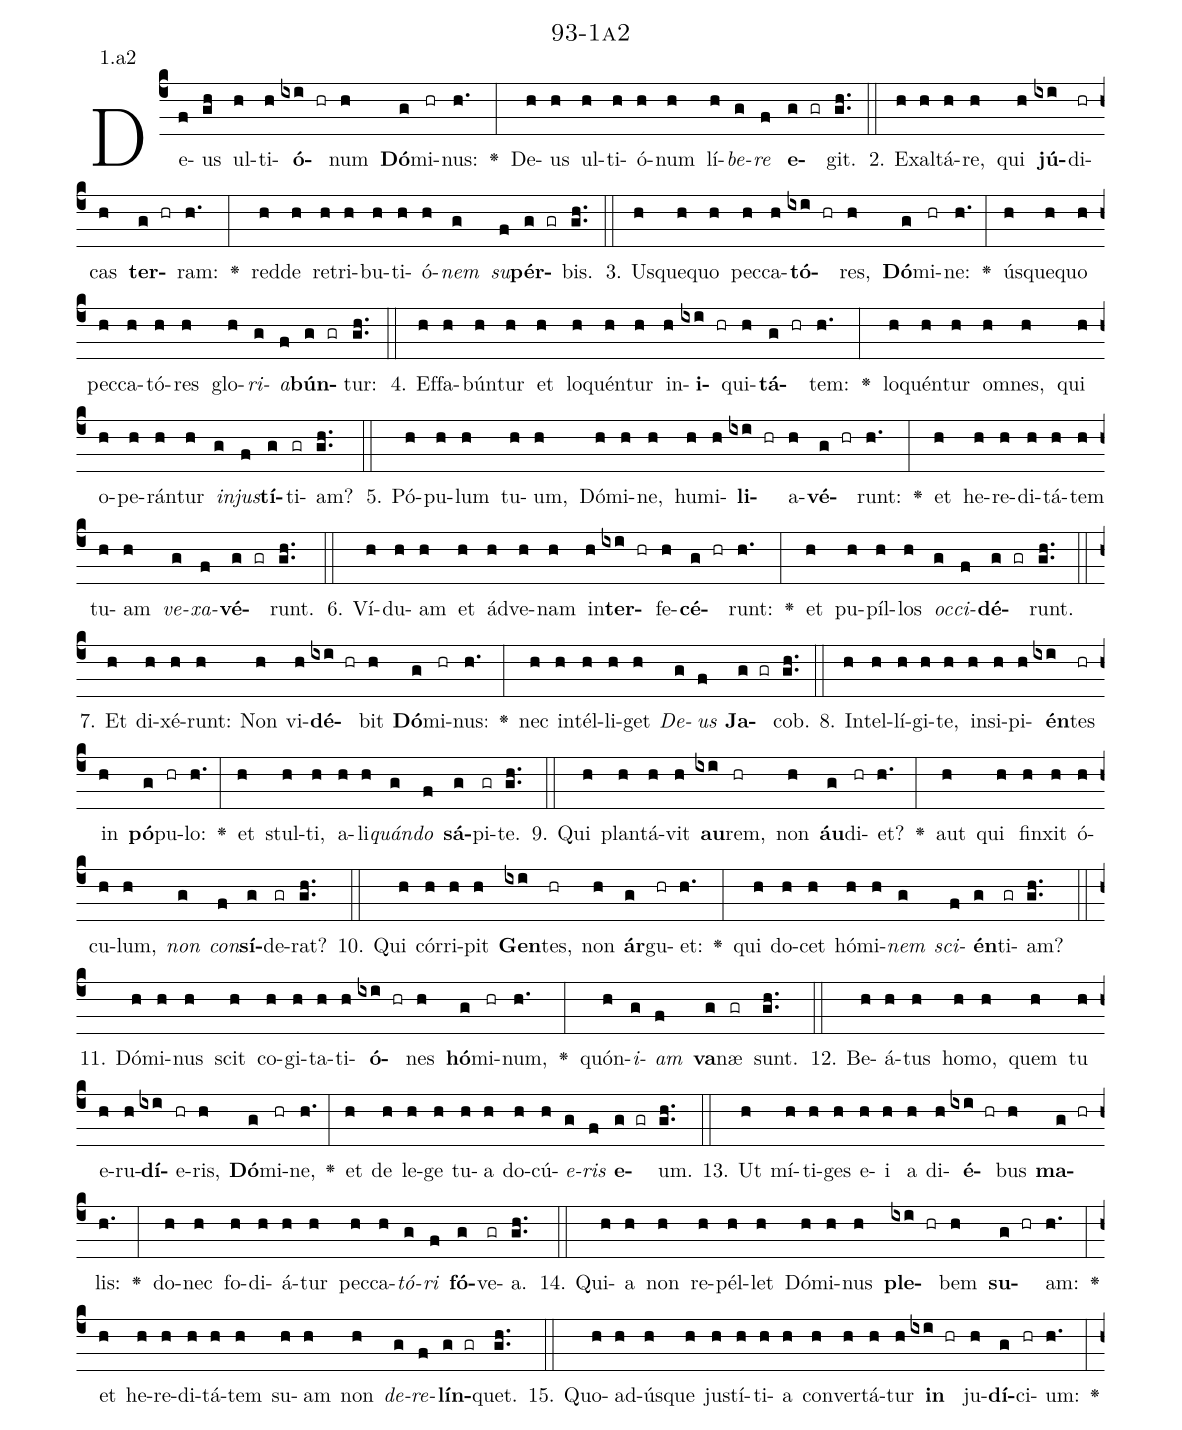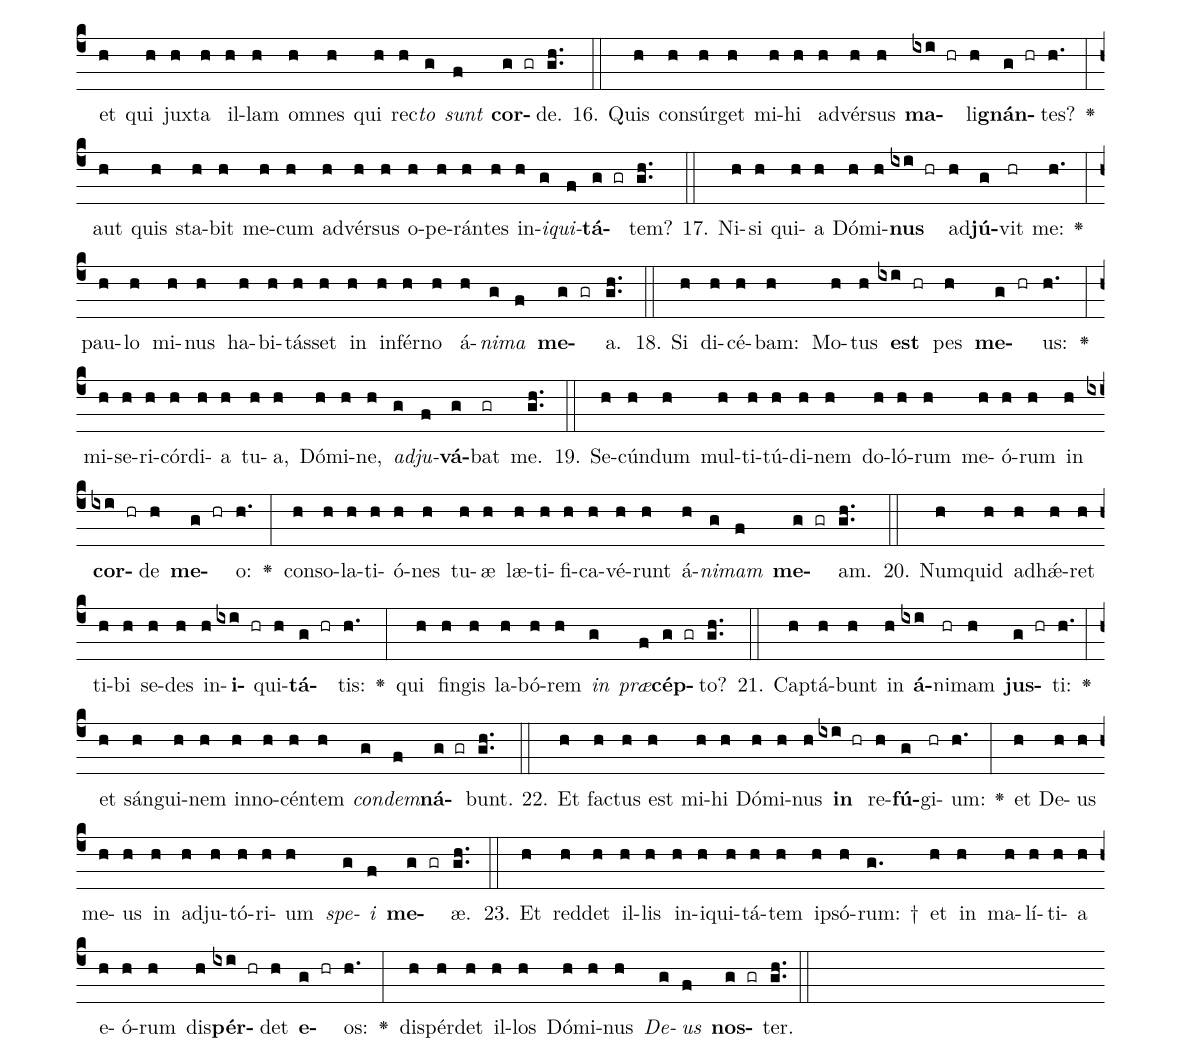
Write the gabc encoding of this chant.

name: 93-1a2;
annotation: 1.a2;
%%
(c4)De(f)us(gh) ul(h)ti(h)<b>ó</b>(ixi hr)num(h) <b>Dó</b>(g)mi(hr)nus:(h.) <v>\greheightstar</v>(:) De(h)us(h) ul(h)ti(h)ó(h)num(h) lí(h)<i>be</i>(g)<i>re</i>(f) <b>e</b>(g gr)git.(gh..) (::)
2. Ex(h)al(h)tá(h)re,(h) qui(h) <b>jú</b>(ixi)di(hr)cas(h) <b>ter</b>(g hr)ram:(h.) <v>\greheightstar</v>(:) red(h)de(h) re(h)tri(h)bu(h)ti(h)ó(h)<i>nem</i>(g) <i>su</i>(f)<b>pér</b>(g gr)bis.(gh..) (::)
3. Us(h)que(h)quo(h) pec(h)ca(h)<b>tó</b>(ixi hr)res,(h) <b>Dó</b>(g)mi(hr)ne:(h.) <v>\greheightstar</v>(:) ús(h)que(h)quo(h) pec(h)ca(h)tó(h)res(h) glo(h)<i>ri</i>(g)<i>a</i>(f)<b>bún</b>(g gr)tur:(gh..) (::)
4. Ef(h)fa(h)bún(h)tur(h) et(h) lo(h)quén(h)tur(h) in(h)<b>i</b>(ixi hr)qui(h)<b>tá</b>(g hr)tem:(h.) <v>\greheightstar</v>(:) lo(h)quén(h)tur(h) om(h)nes,(h) qui(h) o(h)pe(h)rán(h)tur(h) <i>in</i>(g)<i>jus</i>(f)<b>tí</b>(g)ti(gr)am?(gh..) (::)
5. Pó(h)pu(h)lum(h) tu(h)um,(h) Dó(h)mi(h)ne,(h) hu(h)mi(h)<b>li</b>(ixi hr)a(h)<b>vé</b>(g hr)runt:(h.) <v>\greheightstar</v>(:) et(h) he(h)re(h)di(h)tá(h)tem(h) tu(h)am(h) <i>ve</i>(g)<i>xa</i>(f)<b>vé</b>(g gr)runt.(gh..) (::)
6. Ví(h)du(h)am(h) et(h) ád(h)ve(h)nam(h) in(h)<b>ter</b>(ixi hr)fe(h)<b>cé</b>(g hr)runt:(h.) <v>\greheightstar</v>(:) et(h) pu(h)píl(h)los(h) <i>oc</i>(g)<i>ci</i>(f)<b>dé</b>(g gr)runt.(gh..) (::)
7. Et(h) di(h)xé(h)runt:(h) Non(h) vi(h)<b>dé</b>(ixi hr)bit(h) <b>Dó</b>(g)mi(hr)nus:(h.) <v>\greheightstar</v>(:) nec(h) in(h)tél(h)li(h)get(h) <i>De</i>(g)<i>us</i>(f) <b>Ja</b>(g gr)cob.(gh..) (::)
8. In(h)tel(h)lí(h)gi(h)te,(h) in(h)si(h)pi(h)<b>én</b>(ixi)tes(hr) in(h) <b>pó</b>(g)pu(hr)lo:(h.) <v>\greheightstar</v>(:) et(h) stul(h)ti,(h) a(h)li(h)<i>quán</i>(g)<i>do</i>(f) <b>sá</b>(g)pi(gr)te.(gh..) (::)
9. Qui(h) plan(h)tá(h)vit(h) <b>au</b>(ixi)rem,(hr) non(h) <b>áu</b>(g)di(hr)et?(h.) <v>\greheightstar</v>(:) aut(h) qui(h) fin(h)xit(h) ó(h)cu(h)lum,(h) <i>non</i>(g) <i>con</i>(f)<b>sí</b>(g)de(gr)rat?(gh..) (::)
10. Qui(h) cór(h)ri(h)pit(h) <b>Gen</b>(ixi)tes,(hr) non(h) <b>ár</b>(g)gu(hr)et:(h.) <v>\greheightstar</v>(:) qui(h) do(h)cet(h) hó(h)mi(h)<i>nem</i>(g) <i>sci</i>(f)<b>én</b>(g)ti(gr)am?(gh..) (::)
11. Dó(h)mi(h)nus(h) scit(h) co(h)gi(h)ta(h)ti(h)<b>ó</b>(ixi hr)nes(h) <b>hó</b>(g)mi(hr)num,(h.) <v>\greheightstar</v>(:) quón(h)<i>i</i>(g)<i>am</i>(f) <b>va</b>(g)næ(gr) sunt.(gh..) (::)
12. Be(h)á(h)tus(h) ho(h)mo,(h) quem(h) tu(h) e(h)ru(h)<b>dí</b>(ixi)e(hr)ris,(h) <b>Dó</b>(g)mi(hr)ne,(h.) <v>\greheightstar</v>(:) et(h) de(h) le(h)ge(h) tu(h)a(h) do(h)cú(h)<i>e</i>(g)<i>ris</i>(f) <b>e</b>(g gr)um.(gh..) (::)
13. Ut(h) mí(h)ti(h)ges(h) e(h)i(h) a(h) di(h)<b>é</b>(ixi hr)bus(h) <b>ma</b>(g hr)lis:(h.) <v>\greheightstar</v>(:) do(h)nec(h) fo(h)di(h)á(h)tur(h) pec(h)ca(h)<i>tó</i>(g)<i>ri</i>(f) <b>fó</b>(g)ve(gr)a.(gh..) (::)
14. Qui(h)a(h) non(h) re(h)pél(h)let(h) Dó(h)mi(h)nus(h) <b>ple</b>(ixi hr)bem(h) <b>su</b>(g hr)am:(h.) <v>\greheightstar</v>(:) et(h) he(h)re(h)di(h)tá(h)tem(h) su(h)am(h) non(h) <i>de</i>(g)<i>re</i>(f)<b>lín</b>(g gr)quet.(gh..) (::)
15. Quo(h)ad(h)ús(h)que(h) jus(h)tí(h)ti(h)a(h) con(h)ver(h)tá(h)tur(h) <b>in</b>(ixi hr) ju(h)<b>dí</b>(g)ci(hr)um:(h.) <v>\greheightstar</v>(:) et(h) qui(h) jux(h)ta(h) il(h)lam(h) om(h)nes(h) qui(h) rec(h)<i>to</i>(g) <i>sunt</i>(f) <b>cor</b>(g gr)de.(gh..) (::)
16. Quis(h) con(h)súr(h)get(h) mi(h)hi(h) ad(h)vér(h)sus(h) <b>ma</b>(ixi hr)li(h)<b>gnán</b>(g hr)tes?(h.) <v>\greheightstar</v>(:) aut(h) quis(h) sta(h)bit(h) me(h)cum(h) ad(h)vér(h)sus(h) o(h)pe(h)rán(h)tes(h) in(h)<i>i</i>(g)<i>qui</i>(f)<b>tá</b>(g gr)tem?(gh..) (::)
17. Ni(h)si(h) qui(h)a(h) Dó(h)mi(h)<b>nus</b>(ixi hr) ad(h)<b>jú</b>(g)vit(hr) me:(h.) <v>\greheightstar</v>(:) pau(h)lo(h) mi(h)nus(h) ha(h)bi(h)tás(h)set(h) in(h) in(h)fér(h)no(h) á(h)<i>ni</i>(g)<i>ma</i>(f) <b>me</b>(g gr)a.(gh..) (::)
18. Si(h) di(h)cé(h)bam:(h) Mo(h)tus(h) <b>est</b>(ixi hr) pes(h) <b>me</b>(g hr)us:(h.) <v>\greheightstar</v>(:) mi(h)se(h)ri(h)cór(h)di(h)a(h) tu(h)a,(h) Dó(h)mi(h)ne,(h) <i>ad</i>(g)<i>ju</i>(f)<b>vá</b>(g)bat(gr) me.(gh..) (::)
19. Se(h)cún(h)dum(h) mul(h)ti(h)tú(h)di(h)nem(h) do(h)ló(h)rum(h) me(h)ó(h)rum(h) in(h) <b>cor</b>(ixi hr)de(h) <b>me</b>(g hr)o:(h.) <v>\greheightstar</v>(:) con(h)so(h)la(h)ti(h)ó(h)nes(h) tu(h)æ(h) læ(h)ti(h)fi(h)ca(h)vé(h)runt(h) á(h)<i>ni</i>(g)<i>mam</i>(f) <b>me</b>(g gr)am.(gh..) (::)
20. Num(h)quid(h) ad(h)hǽ(h)ret(h) ti(h)bi(h) se(h)des(h) in(h)<b>i</b>(ixi hr)qui(h)<b>tá</b>(g hr)tis:(h.) <v>\greheightstar</v>(:) qui(h) fin(h)gis(h) la(h)bó(h)rem(h) <i>in</i>(g) <i>præ</i>(f)<b>cép</b>(g gr)to?(gh..) (::)
21. Cap(h)tá(h)bunt(h) in(h) <b>á</b>(ixi)ni(hr)mam(h) <b>jus</b>(g hr)ti:(h.) <v>\greheightstar</v>(:) et(h) sán(h)gui(h)nem(h) in(h)no(h)cén(h)tem(h) <i>con</i>(g)<i>dem</i>(f)<b>ná</b>(g gr)bunt.(gh..) (::)
22. Et(h) fac(h)tus(h) est(h) mi(h)hi(h) Dó(h)mi(h)nus(h) <b>in</b>(ixi hr) re(h)<b>fú</b>(g)gi(hr)um:(h.) <v>\greheightstar</v>(:) et(h) De(h)us(h) me(h)us(h) in(h) ad(h)ju(h)tó(h)ri(h)um(h) <i>spe</i>(g)<i>i</i>(f) <b>me</b>(g gr)æ.(gh..) (::)
23. Et(h) red(h)det(h) il(h)lis(h) in(h)i(h)qui(h)tá(h)tem(h) ip(h)só(h)rum: †(g.) et(h) in(h) ma(h)lí(h)ti(h)a(h) e(h)ó(h)rum(h) dis(h)<b>pér</b>(ixi hr)det(h) <b>e</b>(g hr)os:(h.) <v>\greheightstar</v>(:) dis(h)pér(h)det(h) il(h)los(h) Dó(h)mi(h)nus(h) <i>De</i>(g)<i>us</i>(f) <b>nos</b>(g gr)ter.(gh..) (::)
